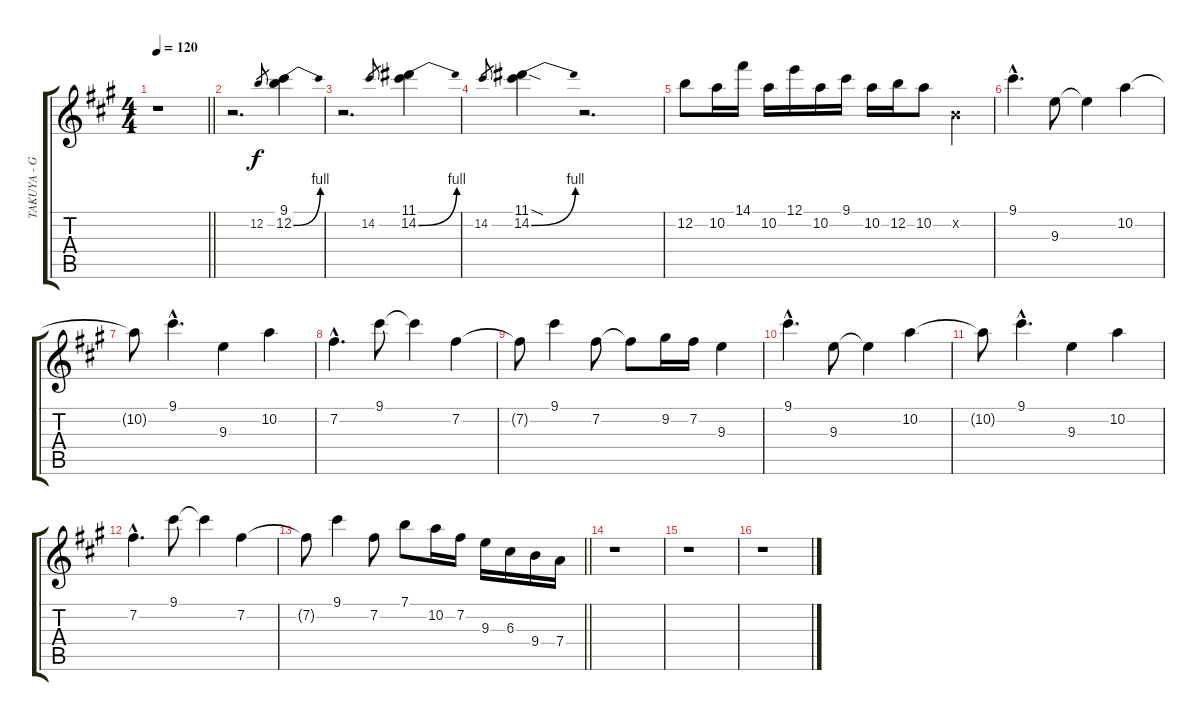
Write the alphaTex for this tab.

\track ("TAKUYA - Guitar 1" "TAKUYA - G") {instrument distortionguitar}
\staff {score tabs}
\tuning (E4 B3 G3 D3 A2 E2) {hide}
\ts (4 4)
\tempo 120
\clef g2
\barLineRight lightlight
\ks a
r.1{dy f instrument distortionguitar} |
r.2{d} 12.2.8{gr} (9.1 12.2{be (bend 0 0 60 4)}).4 |
r.2{d} 14.2.8{gr} (11.1 14.2{be (bend 0 0 60 4)}).4 |
14.2.8{gr} (11.1{sod} 14.2{be (bend 0 0 60 4)}).4 r.2{d} |
12.2.8 10.2.16 14.1.16 10.2.16 12.1.16 10.2.16 9.1.16 10.2.16 12.2.16 10.2.8 0.2{x}.4 |
9.1{hac}.4{d} 9.3.8 9.3{t}.4 10.2.4 |
10.2{t}.8 9.1{hac}.4{d} 9.3.4 10.2.4 |
7.2{hac}.4{d} 9.1.8 9.1{t}.4 7.2.4 |
7.2{t}.8 9.1.4 7.2.8 7.2{t}.8 9.2.16 7.2.16 9.3.4 |
9.1{hac}.4{d} 9.3.8 9.3{t}.4 10.2.4 |
10.2{t}.8 9.1{hac}.4{d} 9.3.4 10.2.4 |
7.2{hac}.4{d} 9.1.8 9.1{t}.4 7.2.4 |
\barLineRight lightlight
7.2{t}.8 9.1.4 7.2.8 7.1.8 10.2.16 7.2.16 9.3.16 6.3.16 9.4.16 7.4.16 |
r.1 |
r.1 |
r.1
